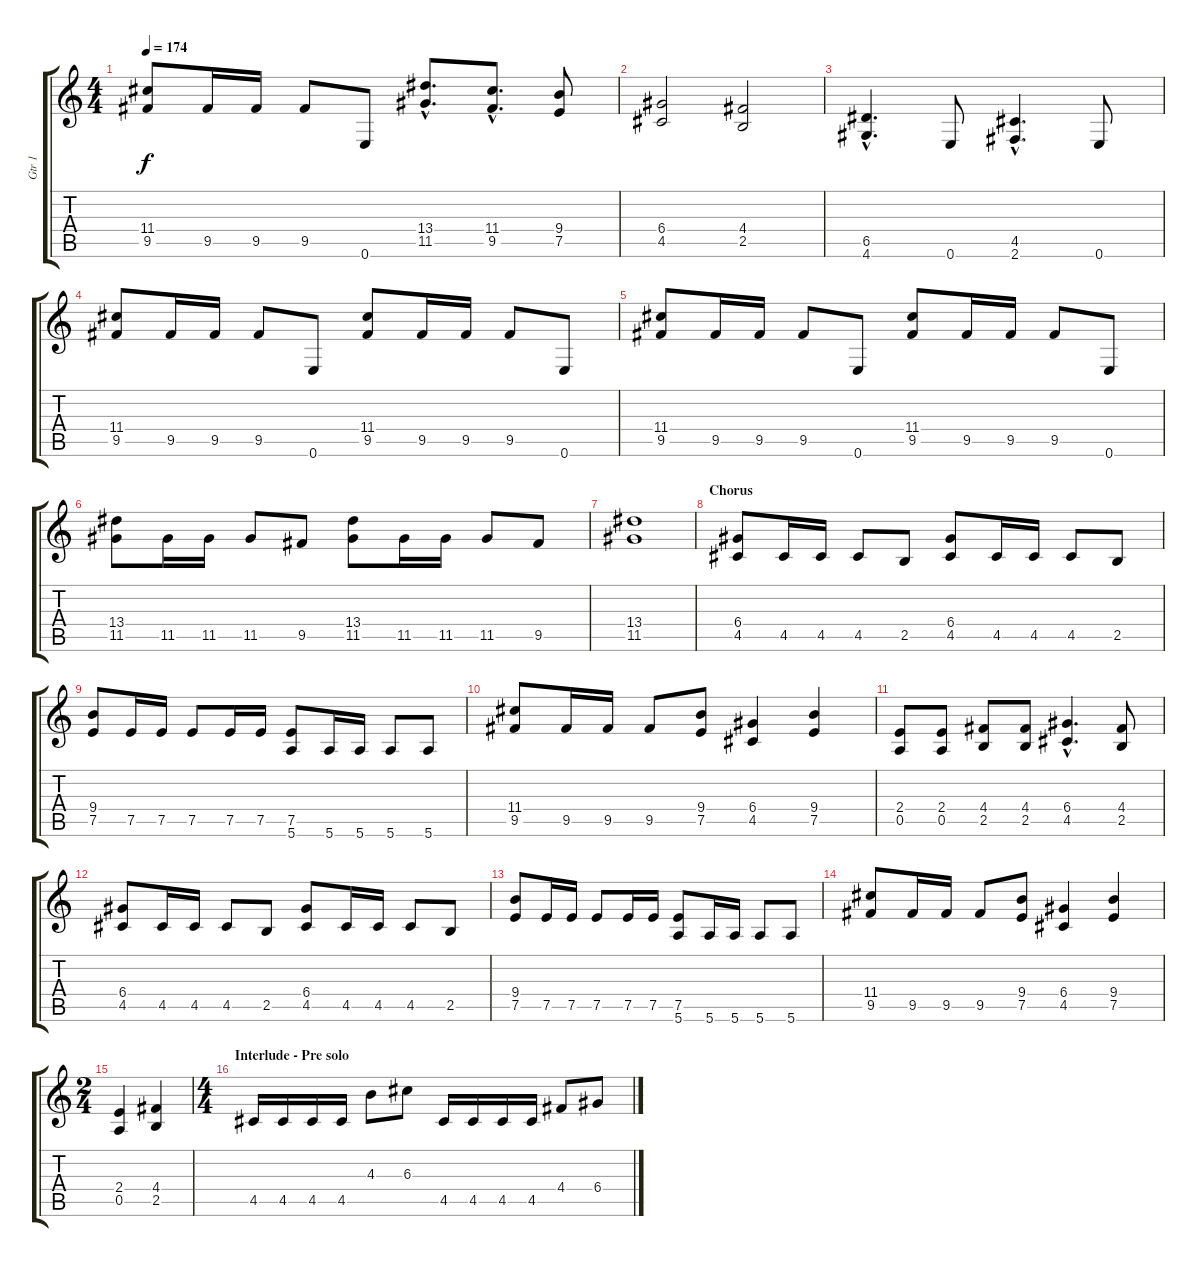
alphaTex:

\track ("Gtr 1" "Gtr 1") {instrument distortionguitar}
\staff {score tabs}
\tuning (E4 B3 G3 D3 A2 E2) {hide}
\ts (4 4)
\tempo 174
\clef g2
\ks c
(11.4 9.5).8{dy f} 9.5.16 9.5.16 9.5.8 0.6.8 (13.4{hac} 11.5{hac}).8{d} (11.4{hac} 9.5{hac}).8{d} (9.4 7.5).8 |
(6.4 4.5).2 (4.4 2.5).2 |
(6.5{hac} 4.6{hac}).4{d} 0.6.8 (4.5{hac} 2.6{hac}).4{d} 0.6.8 |
(11.4 9.5).8 9.5.16 9.5.16 9.5.8 0.6.8 (11.4 9.5).8 9.5.16 9.5.16 9.5.8 0.6.8 |
(11.4 9.5).8 9.5.16 9.5.16 9.5.8 0.6.8 (11.4 9.5).8 9.5.16 9.5.16 9.5.8 0.6.8 |
(13.4 11.5).8 11.5.16 11.5.16 11.5.8 9.5.8 (13.4 11.5).8 11.5.16 11.5.16 11.5.8 9.5.8 |
(13.4 11.5).1 |
\section ("" "Chorus")
(6.4 4.5).8 4.5.16 4.5.16 4.5.8 2.5.8 (6.4 4.5).8 4.5.16 4.5.16 4.5.8 2.5.8 |
(9.4 7.5).8 7.5.16 7.5.16 7.5.8 7.5.16 7.5.16 (7.5 5.6).8 5.6.16 5.6.16 5.6.8 5.6.8 |
(11.4 9.5).8 9.5.16 9.5.16 9.5.8 (9.4 7.5).8 (6.4 4.5).4 (9.4 7.5).4 |
(2.4 0.5).8 (2.4 0.5).8 (4.4 2.5).8 (4.4 2.5).8 (6.4{hac} 4.5{hac}).4{d} (4.4 2.5).8 |
(6.4 4.5).8 4.5.16 4.5.16 4.5.8 2.5.8 (6.4 4.5).8 4.5.16 4.5.16 4.5.8 2.5.8 |
(9.4 7.5).8 7.5.16 7.5.16 7.5.8 7.5.16 7.5.16 (7.5 5.6).8 5.6.16 5.6.16 5.6.8 5.6.8 |
(11.4 9.5).8 9.5.16 9.5.16 9.5.8 (9.4 7.5).8 (6.4 4.5).4 (9.4 7.5).4 |
\ts (2 4)
(2.4 0.5).4 (4.4 2.5).4 |
\ts (4 4)
\section ("" "Interlude - Pre solo")
4.5.16 4.5.16 4.5.16 4.5.16 4.3.8 6.3.8 4.5.16 4.5.16 4.5.16 4.5.16 4.4.8 6.4.8
